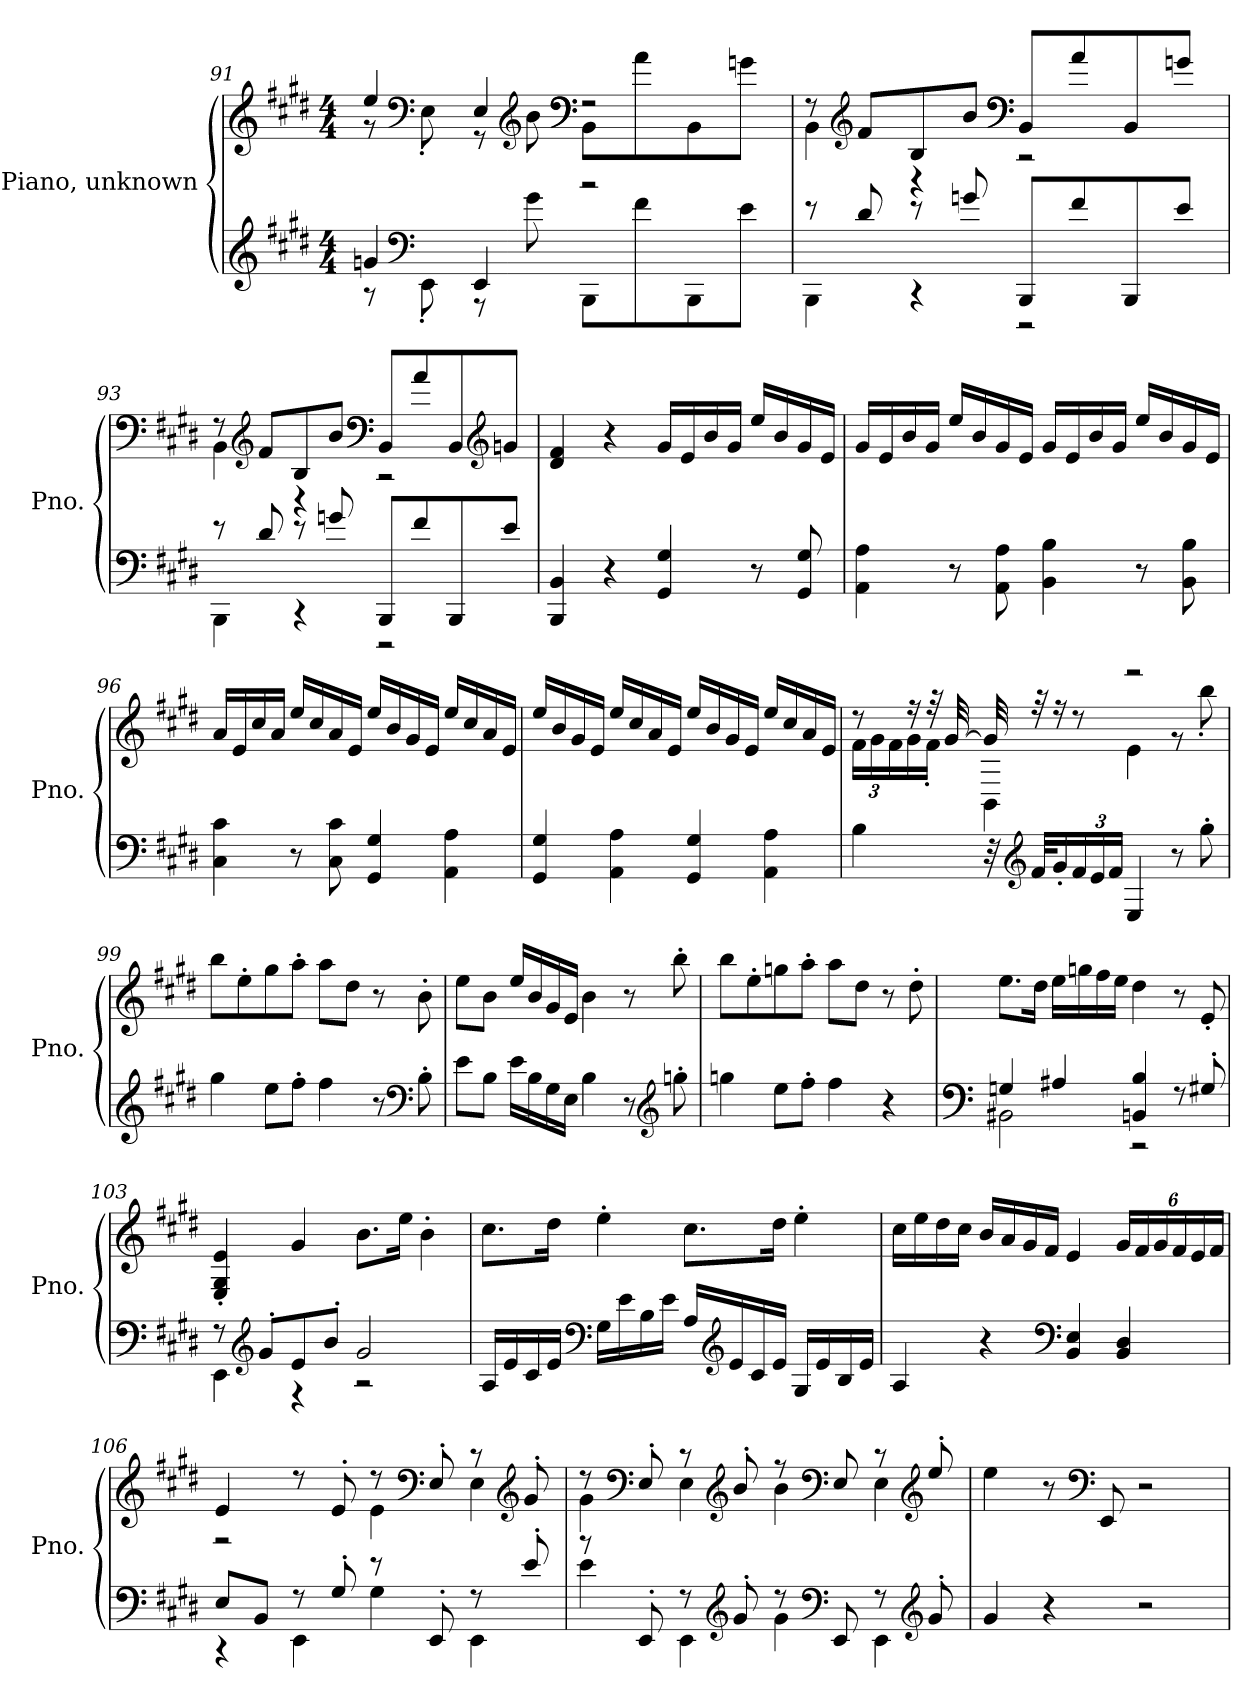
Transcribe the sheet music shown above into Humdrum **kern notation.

**kern	**kern
*part1	*part1
*staff2	*staff1
*I"Piano, unknown	*
*I'Pno.	*
*clefG2	*clefG2
*k[f#c#g#d#]	*k[f#c#g#d#]
*M4/4	*M4/4
=91	=91
*^	*^
4gn/	8r	4ee/	8r
*clefF4	*	*clefF4	*
.	8EE'\	.	8E'\
4EE/	8r	4E/	8r
*	*	*clefG2	*
.	8g\	.	8b\
*	*	*clefF4	*
2r	8BBB\L	2r	8BB\L
.	8f#\	.	8a\
.	8BBB\	.	8BB\
.	8e\J	.	8gn\J
!!LO:LB:g=z	!!
=92	=92	=92	=92
8r	4BBB\	8r	4BB\
*	*	*clefG2	*
8d#/	.	8f#/L	.
8r	4r	8B/	4r
8gn/	.	8b/J	.
*	*	*clefF4	*
8BBB/L	2r	8BB/L	2r
8f#/	.	8a/	.
8BBB/	.	8BB/	.
8e/J	.	8gn/J	.
=93	=93	=93	=93
8r	4BBB\	8r	4BB\
*	*	*clefG2	*
8d#/	.	8f#/L	.
8r	4r	8B/	4r
8gn/	.	8b/J	.
*	*	*clefF4	*
8BBB/L	2r	8BB/L	2r
8f#/	.	8a/	.
8BBB/	.	8BB/	.
*	*	*clefG2	*
8e/J	.	8gn/J	.
*v	*v	*	*
*	*v	*v
=94	=94
4BBB/ 4BB/	4d#/ 4f#/
4r	4r
4GG#/ 4G#/	16g#/LL
.	16e/
.	16b/
.	16g#/JJ
8r	16ee/LL
.	16b/
8GG#/ 8G#/	16g#/
.	16e/JJ
!!LO:LB:g=z
=95	=95
4AA\ 4A\	16g#/LL
.	16e/
.	16b/
.	16g#/JJ
8r	16ee/LL
.	16b/
8AA\ 8A\	16g#/
.	16e/JJ
4BB\ 4B\	16g#/LL
.	16e/
.	16b/
.	16g#/JJ
8r	16ee/LL
.	16b/
8BB\ 8B\	16g#/
.	16e/JJ
=96	=96
4C#\ 4c#\	16a/LL
.	16e/
.	16cc#/
.	16a/JJ
8r	16ee/LL
.	16cc#/
8C#\ 8c#\	16a/
.	16e/JJ
4GG#/ 4G#/	16ee/LL
.	16b/
.	16g#/
.	16e/JJ
4AA\ 4A\	16ee/LL
.	16cc#/
.	16a/
.	16e/JJ
!!LO:LB:g=z
=97	=97
4GG#/ 4G#/	16ee/LL
.	16b/
.	16g#/
.	16e/JJ
4AA\ 4A\	16ee/LL
.	16cc#/
.	16a/
.	16e/JJ
4GG#/ 4G#/	16ee/LL
.	16b/
.	16g#/
.	16e/JJ
4AA\ 4A\	16ee/LL
.	16cc#/
.	16a/
.	16e/JJ
=98	=98
*	*^
*	*	*Xbrackettup
4B\	8r	24f#\LL
.	.	24g#\
.	.	24f#\
.	16r	16g#\
.	32r	16f#'\JJ
.	[32g#/	.
32r	32g#/]	4BB\
*clefG2	*	*
32f#/KLL	32r	.
16g#'/	16r	.
*Xbrackettup	*	*
24f#/	8r	.
24e/	.	.
24f#/JJ	.	.
4E/	2r	4e\
8r	.	8r
8gg#'\	.	8bb'\
*	*v	*v
=99	=99
4gg#\	8bb\L
.	8ee'\
8ee\L	8gg#\
8ff#'\J	8aa'\J
4ff#\	8aa\L
.	8dd#\J
8r	8r
*clefF4	*
8B'\	8b'\
!!LO:LB:g=z
=100	=100
8e\L	8ee\L
8B\J	8b\J
16e\LL	16ee/LL
16B\	16b/
16G#\	16g#/
16E\JJ	16e/JJ
4B\	4b\
8r	8r
*clefG2	*
8ggn'\	8bb'\
=101	=101
4ggn\	8bb\L
.	8ee'\
8ee\L	8ggn\
8ff#'\J	8aa'\J
4ff#\	8aa\L
.	8dd#\J
4r	8r
.	8dd#'\
=102	=102
*clefF4	*
*^	*
4Gn/	2BB#X\	8.ee\L
.	.	16dd#\Jk
4A#X/	.	16ee\LL
.	.	16ggn\
.	.	16ff#\
.	.	16ee\JJ
4BBn/ 4B/	2r	4dd#\
8r	.	8r
8G#X'/	.	8e'/
!!LO:PB:g=z
=103	=103	=103
8r	4EE\	4E/' 4G#/' 4e/'
*clefG2	*	*
8g#'/L	.	.
8e/	4r	4g#/
8b'/J	.	.
2g#/	2r	8.b\L
.	.	16ee\Jk
.	.	4b'\
*v	*v	*
=104	=104
16A/LL	8.cc#\L
16e/	.
16c#/	.
16e/JJ	16dd#\Jk
*clefF4	*
16G#\LL	4ee'\
16e\	.
16B\	.
16e\JJ	.
16A/LL	8.cc#\L
*clefG2	*
16e/	.
16c#/	.
16e/JJ	16dd#\Jk
16G#/LL	4ee'\
16e/	.
16B/	.
16e/JJ	.
=105	=105
4A/	16cc#\LL
.	16ee\
.	16dd#\
.	16cc#\JJ
4r	16b/LL
.	16a/
.	16g#/
.	16f#/JJ
*clefF4	*
4BB/ 4E/	4e/
4BB/ 4D#/	24g#/LL
.	24f#/
.	24g#/
.	24f#/
.	24e/
.	24f#/JJ
!!LO:LB:g=z
=106	=106
*^	*^
8E/L	4r	4e/	2r
8BB/J	.	.	.
8r	4EE\	8r	.
8G#'/	.	8e'/	.
8r	4G#\	8r	4e\
*	*	*clefF4	*
8EE'/	.	8E'/	.
8r	4EE\	8r	4E\
*	*	*clefG2	*
8e'/	.	8g#'/	.
=107	=107	=107	=107
8r	4e\	8r	4g#\
*	*	*clefF4	*
8EE'/	.	8E'/	.
8r	4EE\	8r	4E\
*clefG2	*	*clefG2	*
8g#'/	.	8b'/	.
8r	4g#\	8r	4b\
*clefF4	*	*clefF4	*
8EE/	.	8E/	.
8r	4EE\	8r	4E\
*clefG2	*	*clefG2	*
8g#'/	.	8ee'/	.
*v	*v	*	*
*	*v	*v
=108	=108
4g#/	4ee\
4r	8r
*	*clefF4
.	8EE/
2r	2r
=	=
*-	*-
